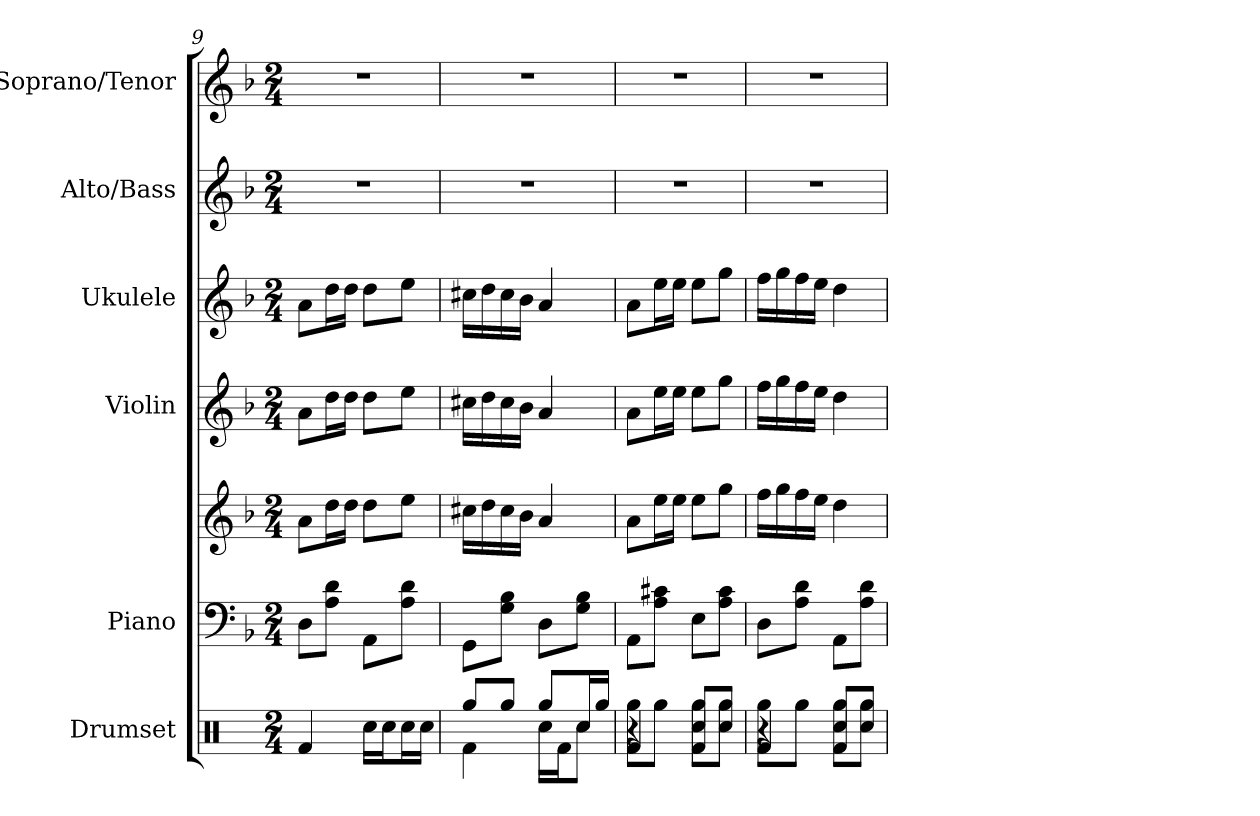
**kern	**kern	**kern	**kern	**kern	**kern	**kern
*part6	*part5	*part5	*part4	*part3	*part2	*part1
*staff7	*staff6	*staff5	*staff4	*staff3	*staff2	*staff1
*I"Drumset	*I"Piano	*	*I"Violin	*I"Ukulele	*I"Alto/Bass	*I"Soprano/Tenor
*I'D. Set	*I'Pno	*	*I'Vln.	*I'Uk.	*I'A/B	*I'S/T
*clefX	*clefF4	*clefG2	*clefG2	*clefG2	*clefG2	*clefG2
*k[]	*k[b-]	*k[b-]	*k[b-]	*k[b-]	*k[b-]	*k[b-]
*M2/4	*M2/4	*M2/4	*M2/4	*M2/4	*M2/4	*M2/4
=9	=9	=9	=9	=9	=9	=9
4Rf/	8D\L	8a\L	8a\L	8a\L	2r	2r
.	8A\ 8d\J	16dd\L	16dd\L	16dd\L	.	.
.	.	16dd\JJ	16dd\JJ	16dd\JJ	.	.
16Rcc\LL	8AA\L	8dd\L	8dd\L	8dd\L	.	.
16Rcc\J	.	.	.	.	.	.
16Rcc\L	8A\ 8d\J	8ee\J	8ee\J	8ee\J	.	.
16Rcc\JJ	.	.	.	.	.	.
=10	=10	=10	=10	=10	=10	=10
*^	*	*	*	*	*	*
8Rgg/L	4Rf\	8GG\L	16cc#X\LL	16cc#X\LL	16cc#X\LL	2r	2r
.	.	.	16dd\	16dd\	16dd\	.	.
8Rgg/J	.	8G\ 8B-\J	16cc#\	16cc#\	16cc#\	.	.
.	.	.	16b-\JJ	16b-\JJ	16b-\JJ	.	.
8Rgg/L	16Rcc\LL	8D\L	4a/	4a/	4a/	.	.
.	16Rf\J	.	.	.	.	.	.
16Rcc/L	8Rcc\J	8G\ 8B-\J	.	.	.	.	.
16Rgg/JJ	.	.	.	.	.	.	.
=11	=11	=11	=11	=11	=11	=11	=11
*	*^	*	*	*	*	*	*
4r	8Rgg\L	4Rf/	8AA\L	8a\L	8a\L	8a\L	2r	2r
.	8Rgg\J	.	8A\ 8c#X\J	16ee\L	16ee\L	16ee\L	.	.
.	.	.	.	16ee\JJ	16ee\JJ	16ee\JJ	.	.
4Rf/	8Rgg\L	8Rcc/L	8E\L	8ee\L	8ee\L	8ee\L	.	.
.	8Rgg\J	8Rcc/J	8A\ 8c#\J	8gg\J	8gg\J	8gg\J	.	.
=12	=12	=12	=12	=12	=12	=12	=12	=12
4r	8Rgg\L	4Rf/	8D\L	16ff\LL	16ff\LL	16ff\LL	2r	2r
.	.	.	.	16gg\	16gg\	16gg\	.	.
.	8Rgg\J	.	8A\ 8d\J	16ff\	16ff\	16ff\	.	.
.	.	.	.	16ee\JJ	16ee\JJ	16ee\JJ	.	.
4Rf/	8Rgg\L	8Rcc/L	8AA\L	4dd\	4dd\	4dd\	.	.
.	8Rgg\J	8Rcc/J	8A\ 8d\J	.	.	.	.	.
*v	*v	*v	*	*	*	*	*	*
=	=	=	=	=	=	=
*-	*-	*-	*-	*-	*-	*-
